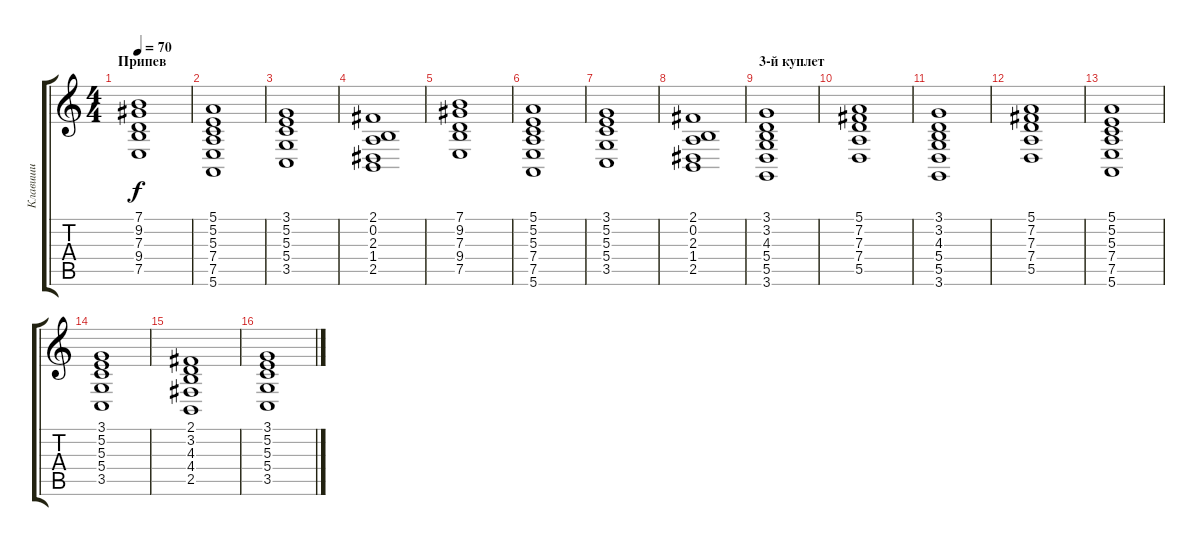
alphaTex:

\track ("Клавиши" "Клавиши") {instrument stringensemble2}
\staff {score tabs}
\tuning (E4 B3 G3 D3 A2 E2) {hide}
\ts (4 4)
\section ("" "Припев")
\tempo 70
\clef g2
\ks c
(7.1 9.2 7.3 9.4 7.5).1{dy f} |
(5.1 5.2 5.3 7.4 7.5 5.6).1 |
(3.1 5.2 5.3 5.4 3.5).1 |
(2.1 0.2 2.3 1.4 2.5).1 |
(7.1 9.2 7.3 9.4 7.5).1 |
(5.1 5.2 5.3 7.4 7.5 5.6).1 |
(3.1 5.2 5.3 5.4 3.5).1 |
(2.1 0.2 2.3 1.4 2.5).1 |
\section ("" "3-й куплет")
(3.1 3.2 4.3 5.4 5.5 3.6).1{instrument lead6voice} |
(5.1 7.2 7.3 7.4 5.5).1 |
(3.1 3.2 4.3 5.4 5.5 3.6).1 |
(5.1 7.2 7.3 7.4 5.5).1 |
(5.1 5.2 5.3 7.4 7.5 5.6).1 |
(3.1 5.2 5.3 5.4 3.5).1 |
(2.1 3.2 4.3 4.4 2.5).1 |
(3.1 5.2 5.3 5.4 3.5).1
